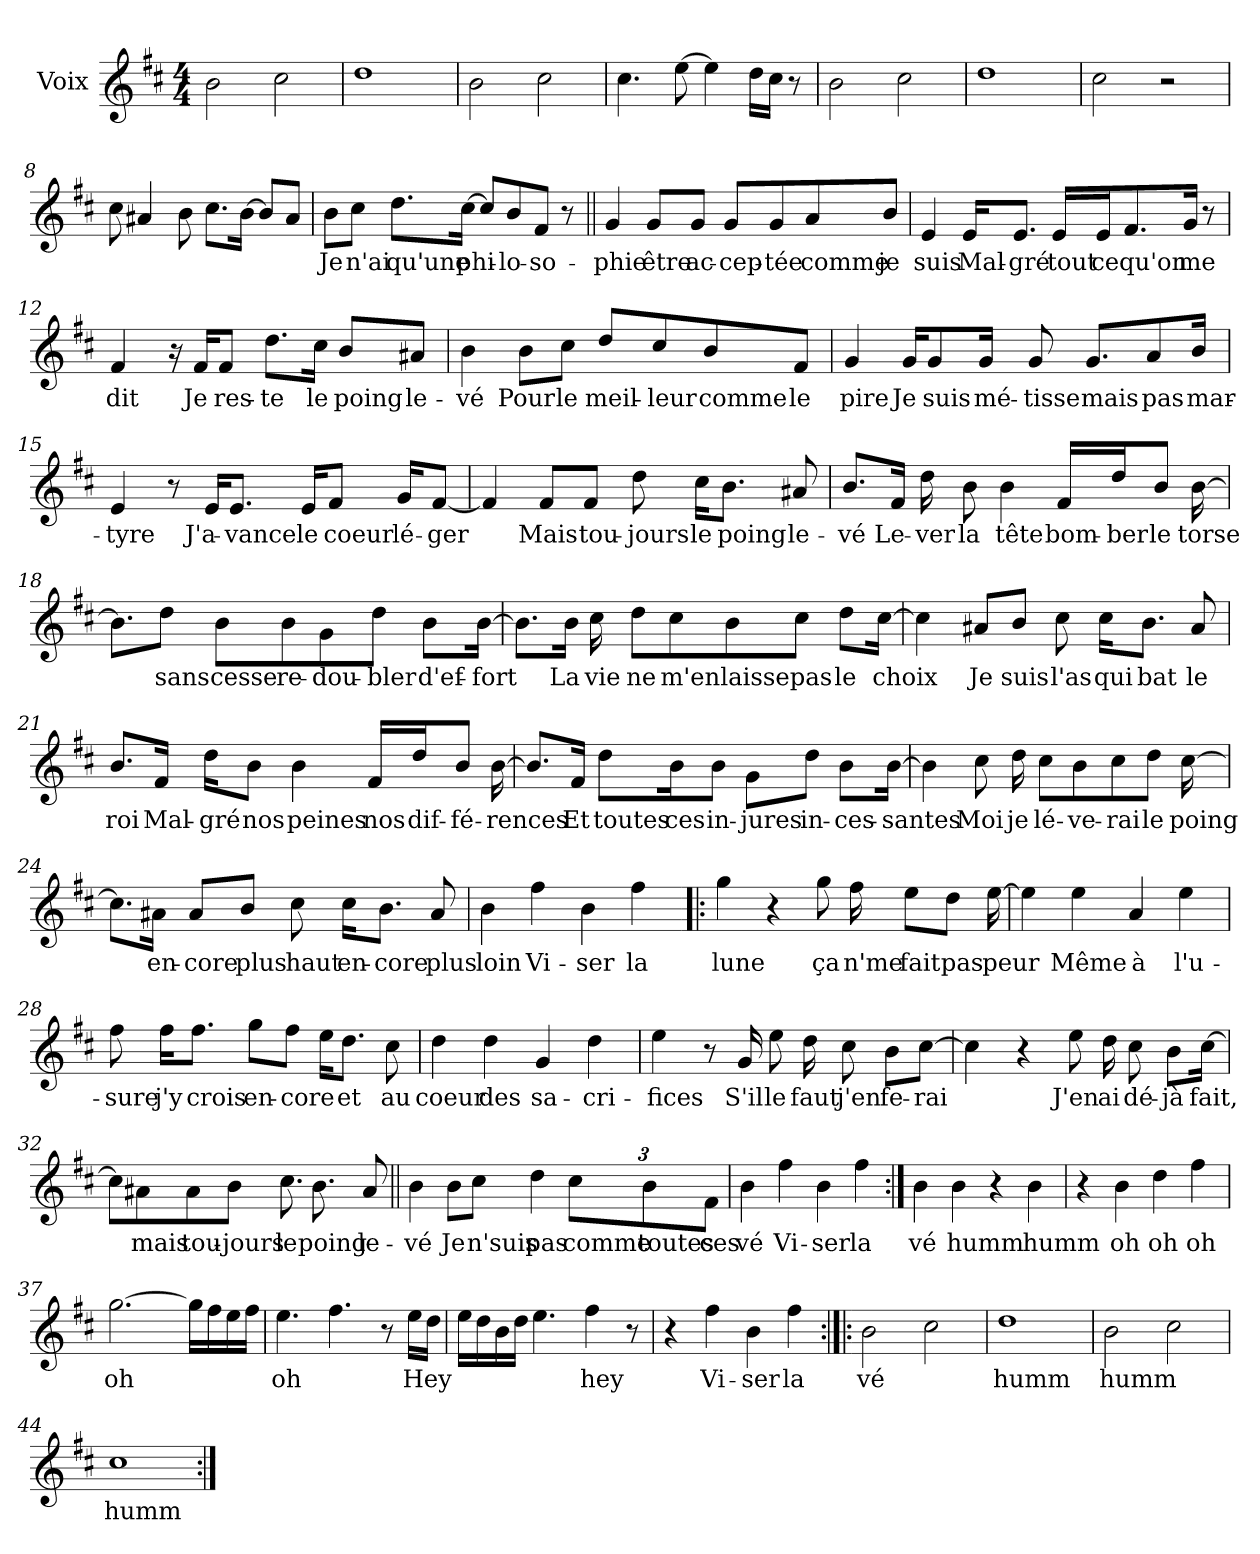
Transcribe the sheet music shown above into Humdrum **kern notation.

**kern	**text
*part1	*part1
*staff1	*staff1
*I"Voix	*
*I'Vx.	*
*clefG2	*
*k[f#c#]	*
*M4/4	*
=1	=1
2b\	.
2cc#\	.
=2	=2
1dd	.
=3	=3
2b\	.
2cc#\	.
=4	=4
4.cc#\	.
[8ee\	.
4ee\]	.
16dd\LL	.
16cc#\JJ	.
8r	.
=5	=5
2b\	.
2cc#\	.
=6	=6
1dd	.
=7	=7
2cc#\	.
2r	.
=8	=8
8cc#\	.
4a#X/	.
8b\	.
8.cc#\L	.
[16b\Jk	.
8b/L]	.
8a#/J	.
!!LO:LB:g=z
=9	=9
!	!LO:LY:b
8b\L	Je
!	!LO:LY:b
8cc#\J	n'ai
!	!LO:LY:b
8.dd\L	qu'une
!	!LO:LY:b
[16cc#\Jk	phi-
8cc#/L]	.
!	!LO:LY:b
8b/	-lo-
!	!LO:LY:b
8f#/J	-so-
8r	.
=10||	=10||
!	!LO:LY:b
4g/	-phie
!	!LO:LY:b
8g/L	être
!	!LO:LY:b
8g/J	ac-
!	!LO:LY:b
8g/L	-cep-
!	!LO:LY:b
8g/	-tée
!	!LO:LY:b
8a/	comme
!	!LO:LY:b
8b/J	je
=11	=11
!	!LO:LY:b
4e/	suis
!	!LO:LY:b
16e/KL	Mal-
!	!LO:LY:b
8.e/J	-gré
!	!LO:LY:b
16e/LL	tout
!	!LO:LY:b
16e/J	ce
!	!LO:LY:b
8.f#/	qu'on
!	!LO:LY:b
16g/Jk	me
8r	.
!!LO:LB:g=z
=12	=12
!	!LO:LY:b
4f#/	dit
16r	.
!	!LO:LY:b
16f#/KL	Je
!	!LO:LY:b
8f#/J	res-
!	!LO:LY:b
8.dd\L	-te
!	!LO:LY:b
16cc#\Jk	le
!	!LO:LY:b
8b/L	poing
!	!LO:LY:b
8a#X/J	le-
=13	=13
!	!LO:LY:b
4b\	-vé
!	!LO:LY:b
8b\L	Pour
!	!LO:LY:b
8cc#\J	le
!	!LO:LY:b
8dd/L	meil-
!	!LO:LY:b
8cc#/	-leur
!	!LO:LY:b
8b/	comme
!	!LO:LY:b
8f#/J	le
=14	=14
!	!LO:LY:b
4g/	pire
!	!LO:LY:b
16g/KL	Je
!	!LO:LY:b
8g/	suis
!	!LO:LY:b
16g/Jk	mé-
!	!LO:LY:b
8g/	-tisse
!	!LO:LY:b
8.g/L	mais
!	!LO:LY:b
8a/	pas
!	!LO:LY:b
16b/Jk	mar-
!!LO:LB:g=z
=15	=15
!	!LO:LY:b
4e/	-tyre
8r	.
!	!LO:LY:b
16e/KL	J'a-
!	!LO:LY:b
8.e/J	-vance
!	!LO:LY:b
16e/KL	le
!	!LO:LY:b
8f#/J	coeur
!	!LO:LY:b
16g/KL	lé-
!	!LO:LY:b
[8f#/J	-ger
=16	=16
4f#/]	.
!	!LO:LY:b
8f#/L	Mais
!	!LO:LY:b
8f#/J	tou-
!	!LO:LY:b
8dd\	-jours
!	!LO:LY:b
16cc#\KL	le
!	!LO:LY:b
8.b\J	poing
!	!LO:LY:b
8a#X/	le-
=17	=17
!	!LO:LY:b
8.b/L	-vé
!	!LO:LY:b
16f#/Jk	Le-
!	!LO:LY:b
16dd\	-ver
!	!LO:LY:b
8b\	la
!	!LO:LY:b
4b\	tête
!	!LO:LY:b
16f#/LL	bom-
!	!LO:LY:b
16dd/J	-ber
!	!LO:LY:b
8b/J	le
!	!LO:LY:b
[16b\	torse
!!LO:LB:g=z
=18	=18
8.b\L]	.
!	!LO:LY:b
8dd\J	sans
!	!LO:LY:b
8b\L	cesse
!	!LO:LY:b
8b\	re-
!	!LO:LY:b
8g\	-dou-
!	!LO:LY:b
8dd\J	-bler
!	!LO:LY:b
8b\L	d'ef-
!	!LO:LY:b
[16b\Jk	-fort
=19	=19
8.b\L]	.
!	!LO:LY:b
16b\Jk	La
!	!LO:LY:b
16cc#\	vie
!	!LO:LY:b
8dd\L	ne
!	!LO:LY:b
8cc#\	m'en
!	!LO:LY:b
8b\	laisse
!	!LO:LY:b
8cc#\J	pas
!	!LO:LY:b
8dd\L	le
!	!LO:LY:b
[16cc#\Jk	choix
=20	=20
4cc#\]	.
!	!LO:LY:b
8a#X/L	Je
!	!LO:LY:b
8b/J	suis
!	!LO:LY:b
8cc#\	l'as
!	!LO:LY:b
16cc#\KL	qui
!	!LO:LY:b
8.b\J	bat
!	!LO:LY:b
8a#/	le
!!LO:LB:g=z
=21	=21
!	!LO:LY:b
8.b/L	roi
!	!LO:LY:b
16f#/Jk	Mal-
!	!LO:LY:b
16dd\KL	-gré
!	!LO:LY:b
8b\J	nos
!	!LO:LY:b
4b\	peines
!	!LO:LY:b
16f#/LL	nos
!	!LO:LY:b
16dd/J	dif-
!	!LO:LY:b
8b/J	-fé-
!	!LO:LY:b
[16b\	-rences
=22	=22
8.b/L]	.
!	!LO:LY:b
16f#/Jk	Et
!	!LO:LY:b
8dd\L	toutes
!	!LO:LY:b
16b\K	ces
!	!LO:LY:b
8b\J	in-
!	!LO:LY:b
8g\L	-jures
!	!LO:LY:b
8dd\J	in-
!	!LO:LY:b
8b\L	-ces-
!	!LO:LY:b
[16b\Jk	-santes
=23	=23
4b\]	.
!	!LO:LY:b
8cc#\	Moi
!	!LO:LY:b
16dd\	je
!	!LO:LY:b
8cc#\L	lé-
!	!LO:LY:b
8b\	-ve-
!	!LO:LY:b
8cc#\	-rai
!	!LO:LY:b
8dd\J	le
!	!LO:LY:b
[16cc#\	poing
!!LO:LB:g=z
=24	=24
8.cc#\L]	.
!	!LO:LY:b
16a#X\Jk	en-
!	!LO:LY:b
8a#/L	-core
!	!LO:LY:b
8b/J	plus
!	!LO:LY:b
8cc#\	haut
!	!LO:LY:b
16cc#\KL	en-
!	!LO:LY:b
8.b\J	-core
!	!LO:LY:b
8a#/	plus
=25	=25
!	!LO:LY:b
4b\	loin
!	!LO:LY:b
4ff#\	Vi-
!	!LO:LY:b
4b\	-ser
!	!LO:LY:b
4ff#\	la
=26!|:	=26!|:
!	!LO:LY:b
4gg\	lune
4r	.
!	!LO:LY:b
8gg\	ça
!	!LO:LY:b
16ff#\	n'me
!	!LO:LY:b
8ee\L	fait
!	!LO:LY:b
8dd\J	pas
!	!LO:LY:b
[16ee\	peur
=27	=27
4ee\]	.
!	!LO:LY:b
4ee\	Même
!	!LO:LY:b
4a/	à
!	!LO:LY:b
4ee\	l'u-
!!LO:LB:g=z
=28	=28
!	!LO:LY:b
8ff#\	-sure
!	!LO:LY:b
16ff#\KL	j'y
!	!LO:LY:b
8.ff#\J	crois
!	!LO:LY:b
8gg\L	en-
!	!LO:LY:b
8ff#\J	-core
16ee\KL	.
!	!LO:LY:b
8.dd\J	et
!	!LO:LY:b
8cc#\	au
=29	=29
!	!LO:LY:b
4dd\	coeur
!	!LO:LY:b
4dd\	des
!	!LO:LY:b
4g/	sa-
!	!LO:LY:b
4dd\	-cri-
=30	=30
!	!LO:LY:b
4ee\	fices
8r	.
!	!LO:LY:b
16g/	S'il
!	!LO:LY:b
8ee\	le
!	!LO:LY:b
16dd\	faut
!	!LO:LY:b
8cc#\	j'en
!	!LO:LY:b
8b\L	fe-
!	!LO:LY:b
[8cc#\J	-rai
=31	=31
4cc#\]	.
4r	.
!	!LO:LY:b
8ee\	J'en
!	!LO:LY:b
16dd\	ai
!	!LO:LY:b
8cc#\	dé-
!	!LO:LY:b
8b\L	-jà
!	!LO:LY:b
[16cc#\Jk	fait,
!!LO:LB:g=z
=32	=32
8cc#\L]	.
!	!LO:LY:b
8a#X\	mais
!	!LO:LY:b
8a#\	tou-
!	!LO:LY:b
8b\J	-jours
!	!LO:LY:b
8.cc#\	le
!	!LO:LY:b
8.b\	poing
!	!LO:LY:b
8a#/	le-
=33||	=33||
!	!LO:LY:b
4b\	-vé
!	!LO:LY:b
8b\L	Je
!	!LO:LY:b
8cc#\J	n'suis
!	!LO:LY:b
4dd\	pas
*Xbrackettup	*
!	!LO:LY:b
12cc#\L	comme
!	!LO:LY:b
12b\	toutes
!	!LO:LY:b
12f#\J	ces
=34	=34
!	!LO:LY:b
4b\	vé
!	!LO:LY:b
4ff#\	Vi-
!	!LO:LY:b
4b\	-ser
!	!LO:LY:b
4ff#\	la
=35:|!	=35:|!
!	!LO:LY:b
4b\	vé
!	!LO:LY:b
4b\	humm
4r	.
!	!LO:LY:b
4b\	humm
=36	=36
4r	.
!	!LO:LY:b
4b\	oh
!	!LO:LY:b
4dd\	oh
!	!LO:LY:b
4ff#\	oh
!!LO:LB:g=z
=37	=37
!	!LO:LY:b
[2.gg\	oh
16gg\LL]	.
16ff#\	.
16ee\	.
16ff#\JJ	.
=38	=38
!	!LO:LY:b
4.ee\	oh
4.ff#\	.
8r	.
!	!LO:LY:b
16ee\LL	Hey
16dd\JJ	.
=39	=39
16ee\LL	.
16dd\	.
16b\	.
16dd\JJ	.
4.ee\	.
!	!LO:LY:b
4ff#\	hey
8r	.
=40	=40
4r	.
!	!LO:LY:b
4ff#\	Vi-
!	!LO:LY:b
4b\	-ser
!	!LO:LY:b
4ff#\	la
=41:|!|:	=41:|!|:
!	!LO:LY:b
2b\	vé
2cc#\	.
=42	=42
!	!LO:LY:b
1dd	humm
=43	=43
!	!LO:LY:b
2b\	humm
2cc#\	.
=44	=44
!	!LO:LY:b
1cc#	humm
=:|!	=:|!
*-	*-
